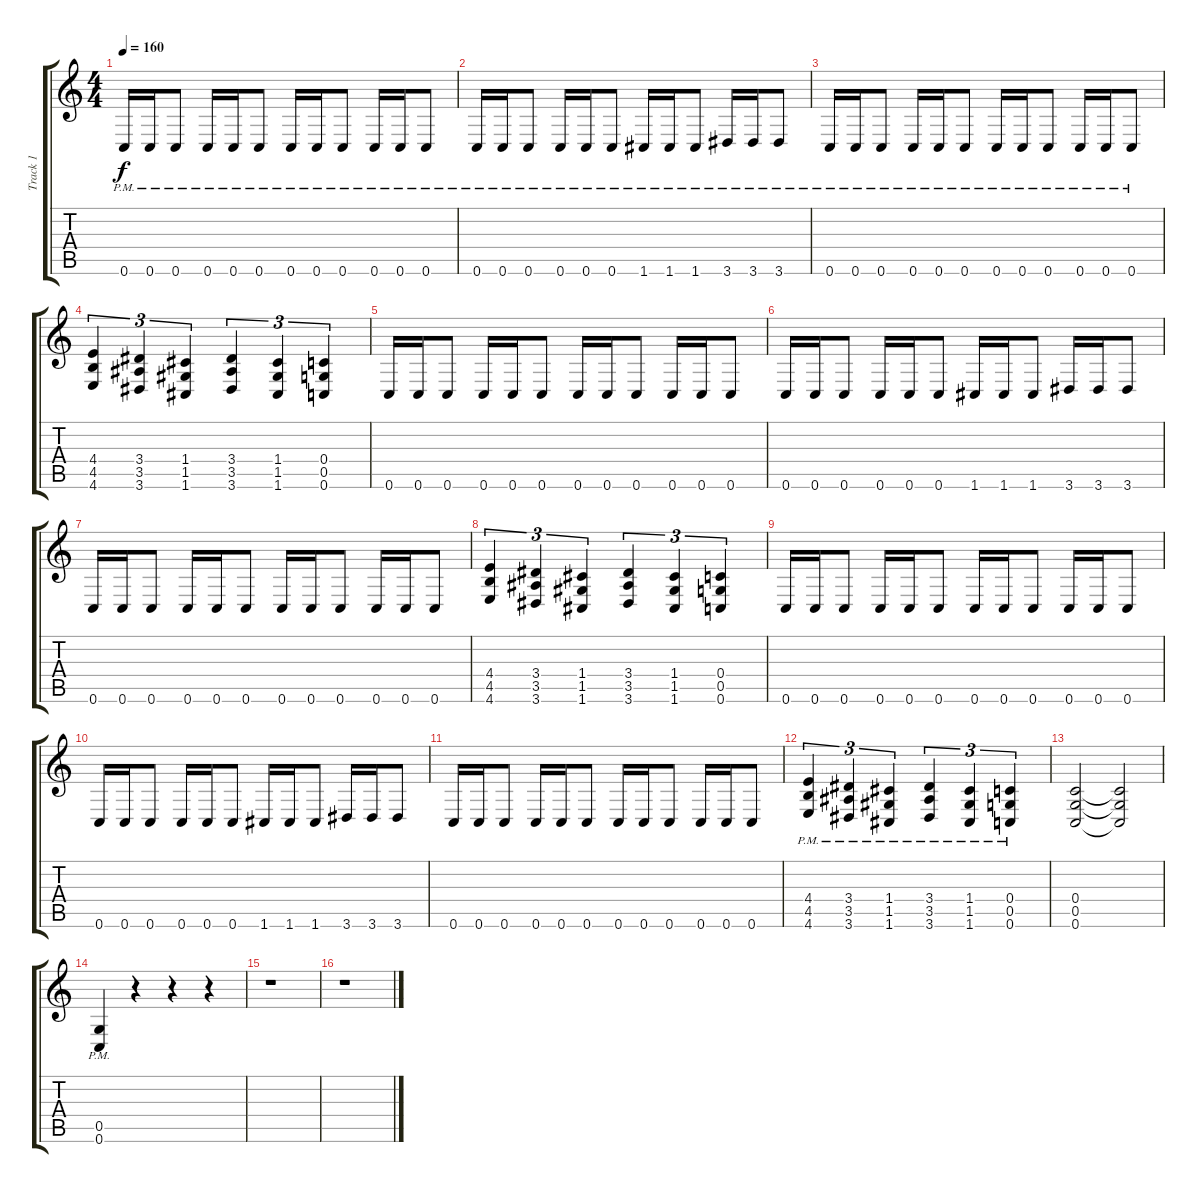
\track ("Track 1" "Track 1") {instrument distortionguitar}
\staff {score tabs}
\tuning (D4 A3 F3 C3 G2 C2) {hide}
\ts (4 4)
\tempo 160
\clef g2
\ks c
0.6{pm}.16{dy f} 0.6{pm}.16 0.6{pm}.8 0.6{pm}.16 0.6{pm}.16 0.6{pm}.8 0.6{pm}.16 0.6{pm}.16 0.6{pm}.8 0.6{pm}.16 0.6{pm}.16 0.6{pm}.8 |
0.6{pm}.16 0.6{pm}.16 0.6{pm}.8 0.6{pm}.16 0.6{pm}.16 0.6{pm}.8 1.6{pm}.16 1.6{pm}.16 1.6{pm}.8 3.6{pm}.16 3.6{pm}.16 3.6{pm}.8 |
0.6{pm}.16 0.6{pm}.16 0.6{pm}.8 0.6{pm}.16 0.6{pm}.16 0.6{pm}.8 0.6{pm}.16 0.6{pm}.16 0.6{pm}.8 0.6{pm}.16 0.6{pm}.16 0.6{pm}.8 |
(4.4 4.5 4.6).4{tu (3 2)} (3.4 3.5 3.6).4{tu (3 2)} (1.4 1.5 1.6).4{tu (3 2)} (3.4 3.5 3.6).4{tu (3 2)} (1.4 1.5 1.6).4{tu (3 2)} (0.4 0.5 0.6).4{tu (3 2)} |
0.6.16 0.6.16 0.6.8 0.6.16 0.6.16 0.6.8 0.6.16 0.6.16 0.6.8 0.6.16 0.6.16 0.6.8 |
0.6.16 0.6.16 0.6.8 0.6.16 0.6.16 0.6.8 1.6.16 1.6.16 1.6.8 3.6.16 3.6.16 3.6.8 |
0.6.16 0.6.16 0.6.8 0.6.16 0.6.16 0.6.8 0.6.16 0.6.16 0.6.8 0.6.16 0.6.16 0.6.8 |
(4.4 4.5 4.6).4{tu (3 2)} (3.4 3.5 3.6).4{tu (3 2)} (1.4 1.5 1.6).4{tu (3 2)} (3.4 3.5 3.6).4{tu (3 2)} (1.4 1.5 1.6).4{tu (3 2)} (0.4 0.5 0.6).4{tu (3 2)} |
0.6.16 0.6.16 0.6.8 0.6.16 0.6.16 0.6.8 0.6.16 0.6.16 0.6.8 0.6.16 0.6.16 0.6.8 |
0.6.16 0.6.16 0.6.8 0.6.16 0.6.16 0.6.8 1.6.16 1.6.16 1.6.8 3.6.16 3.6.16 3.6.8 |
0.6.16 0.6.16 0.6.8 0.6.16 0.6.16 0.6.8 0.6.16 0.6.16 0.6.8 0.6.16 0.6.16 0.6.8 |
(4.4{pm} 4.5{pm} 4.6{pm}).4{tu (3 2)} (3.4{pm} 3.5{pm} 3.6{pm}).4{tu (3 2)} (1.4{pm} 1.5{pm} 1.6{pm}).4{tu (3 2)} (3.4{pm} 3.5{pm} 3.6{pm}).4{tu (3 2)} (1.4{pm} 1.5{pm} 1.6{pm}).4{tu (3 2)} (0.4{pm} 0.5{pm} 0.6{pm}).4{tu (3 2)} |
(0.4 0.5 0.6).2 (0.4{t} 0.5{t} 0.6{t}).2 |
(0.5{pm} 0.6{pm}).4 r.4 r.4 r.4 |
r.1 |
r.1
